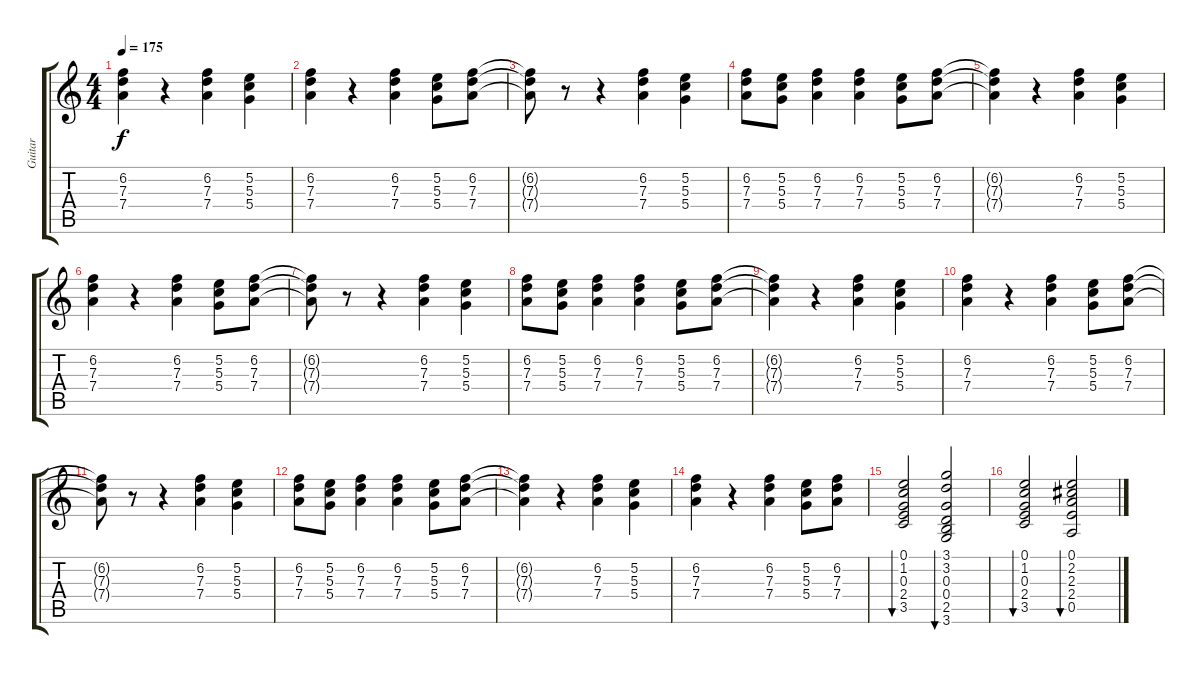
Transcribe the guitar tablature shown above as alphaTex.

\track ("Guitar" "Guitar") {instrument acousticguitarsteel}
\staff {score tabs}
\tuning (E4 B3 G3 D3 A2 E2) {hide}
\ts (4 4)
\tempo 175
\clef g2
\ks c
(6.2{t} 7.3{t} 7.4{t}).4{dy f} r.4 (6.2 7.3 7.4).4 (5.2 5.3 5.4).4 |
(6.2 7.3 7.4).4 r.4 (6.2 7.3 7.4).4 (5.2 5.3 5.4).8 (6.2 7.3 7.4).8 |
(6.2{t} 7.3{t} 7.4{t}).8 r.8 r.4 (6.2 7.3 7.4).4 (5.2 5.3 5.4).4 |
(6.2 7.3 7.4).8 (5.2 5.3 5.4).8 (6.2 7.3 7.4).4 (6.2 7.3 7.4).4 (5.2 5.3 5.4).8 (6.2 7.3 7.4).8 |
(6.2{t} 7.3{t} 7.4{t}).4 r.4 (6.2 7.3 7.4).4 (5.2 5.3 5.4).4 |
(6.2 7.3 7.4).4 r.4 (6.2 7.3 7.4).4 (5.2 5.3 5.4).8 (6.2 7.3 7.4).8 |
(6.2{t} 7.3{t} 7.4{t}).8 r.8 r.4 (6.2 7.3 7.4).4 (5.2 5.3 5.4).4 |
(6.2 7.3 7.4).8 (5.2 5.3 5.4).8 (6.2 7.3 7.4).4 (6.2 7.3 7.4).4 (5.2 5.3 5.4).8 (6.2 7.3 7.4).8 |
(6.2{t} 7.3{t} 7.4{t}).4 r.4 (6.2 7.3 7.4).4 (5.2 5.3 5.4).4 |
(6.2 7.3 7.4).4 r.4 (6.2 7.3 7.4).4 (5.2 5.3 5.4).8 (6.2 7.3 7.4).8 |
(6.2{t} 7.3{t} 7.4{t}).8 r.8 r.4 (6.2 7.3 7.4).4 (5.2 5.3 5.4).4 |
(6.2 7.3 7.4).8 (5.2 5.3 5.4).8 (6.2 7.3 7.4).4 (6.2 7.3 7.4).4 (5.2 5.3 5.4).8 (6.2 7.3 7.4).8 |
(6.2{t} 7.3{t} 7.4{t}).4 r.4 (6.2 7.3 7.4).4 (5.2 5.3 5.4).4 |
(6.2 7.3 7.4).4 r.4 (6.2 7.3 7.4).4 (5.2 5.3 5.4).8 (6.2 7.3 7.4).8 |
(0.1 1.2 0.3 2.4 3.5).2{bu 240} (3.1 3.2 0.3 0.4 2.5 3.6).2{bu 240} |
(0.1 1.2 0.3 2.4 3.5).2{bu 240} (0.1 2.2 2.3 2.4 0.5).2{bu 240}
